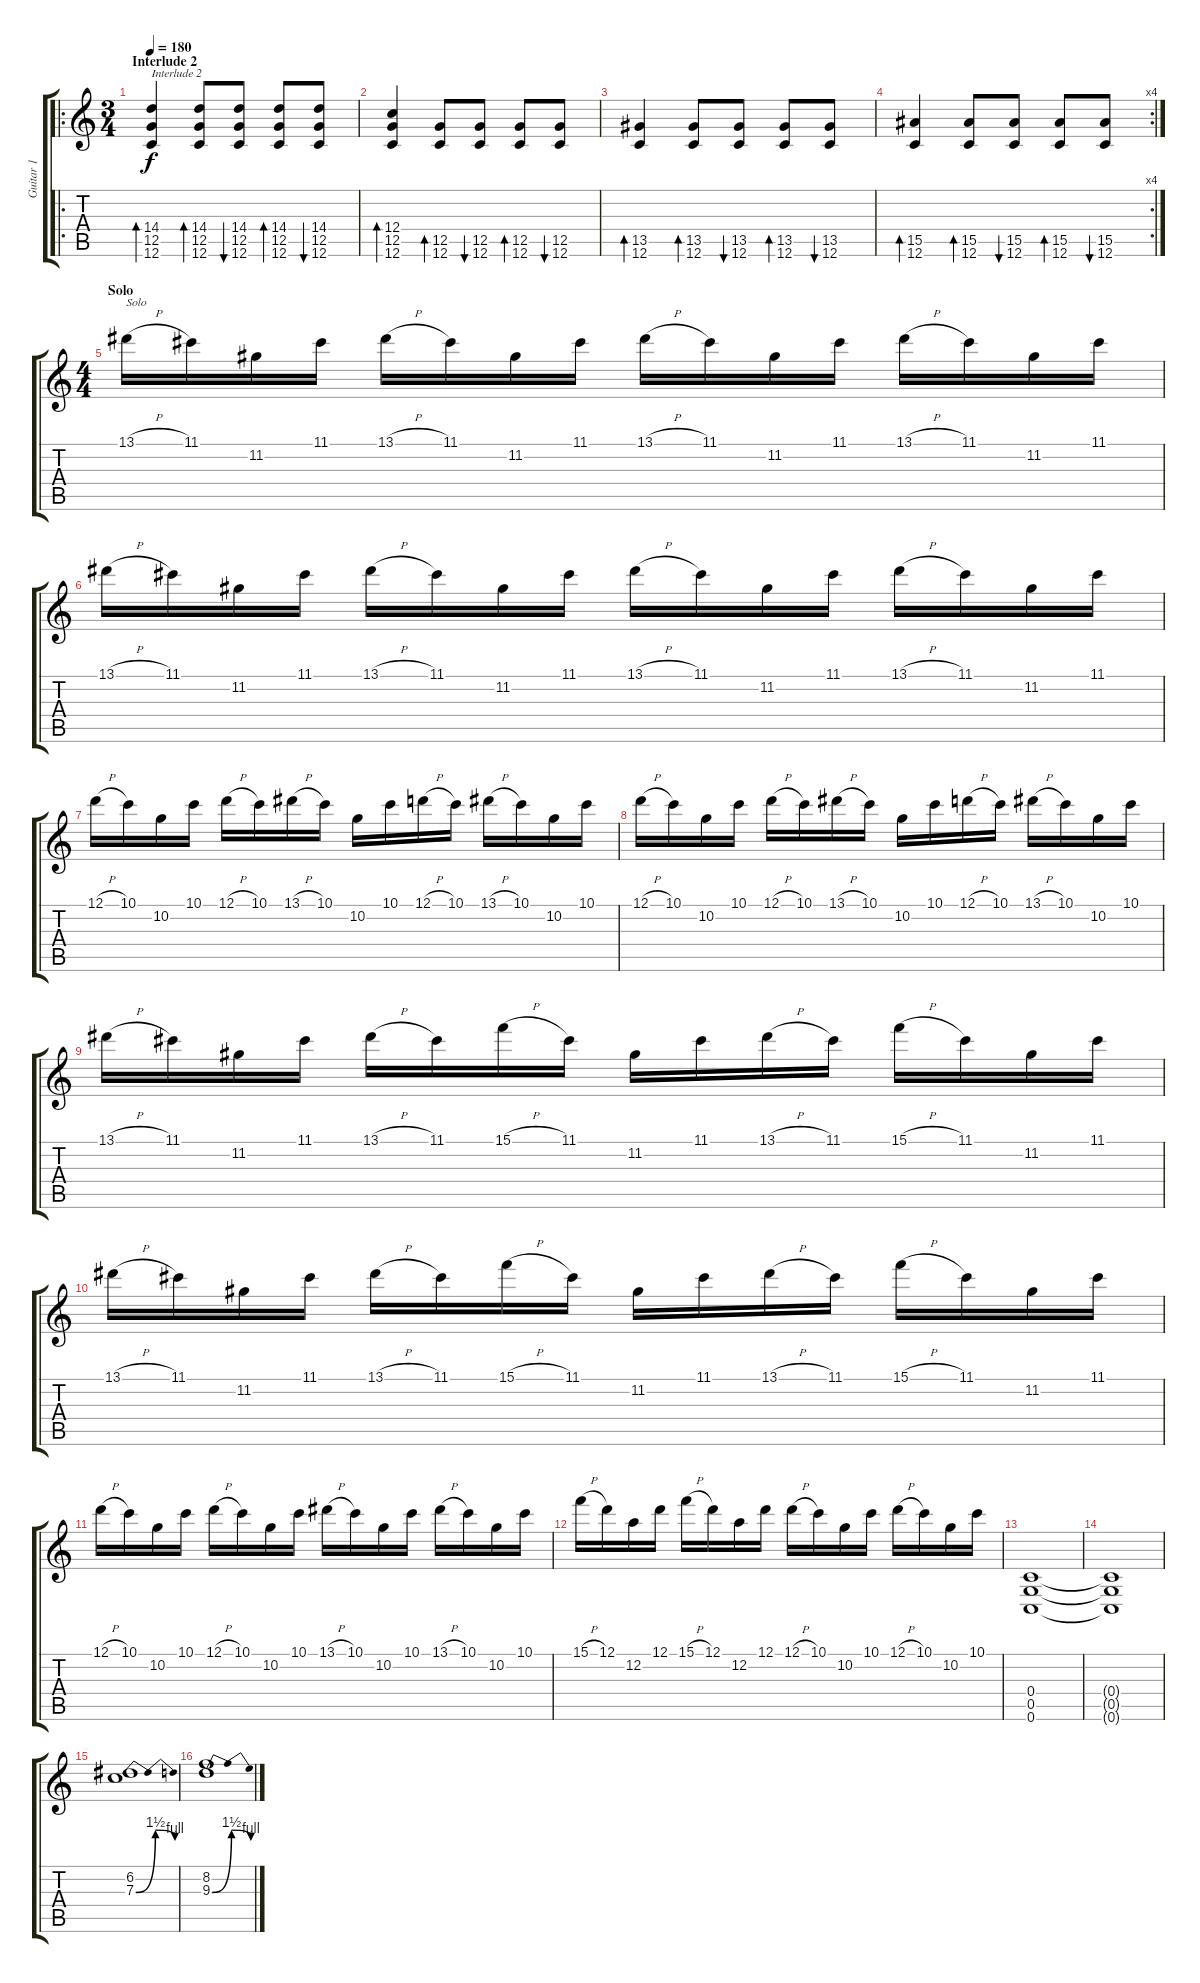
\track ("Guitar 1" "Guitar 1") {instrument distortionguitar}
\staff {score tabs}
\tuning (D4 A3 F3 C3 G2 C2) {hide}
\ro
\ts (3 4)
\section ("" "Interlude 2")
\tempo 180
\clef g2
\ks c
(14.4 12.5 12.6).4{bd 120 txt "Interlude 2" dy f volume 11 instrument acousticguitarsteel} (14.4 12.5 12.6).8{bd 120} (14.4 12.5 12.6).8{bu 120} (14.4 12.5 12.6).8{bd 120} (14.4 12.5 12.6).8{bu 120} |
(12.4 12.5 12.6).4{bd 120} (12.5 12.6).8{bd 120} (12.5 12.6).8{bu 120} (12.5 12.6).8{bd 120} (12.5 12.6).8{bu 120} |
(13.5 12.6).4{bd 120} (13.5 12.6).8{bd 120} (13.5 12.6).8{bu 120} (13.5 12.6).8{bd 120} (13.5 12.6).8{bu 120} |
\rc 4
(15.5 12.6).4{bd 120} (15.5 12.6).8{bd 120} (15.5 12.6).8{bu 120} (15.5 12.6).8{bd 120} (15.5 12.6).8{bu 120} |
\ts (4 4)
\section ("" "Solo")
13.1{h}.16{txt "Solo" instrument distortionguitar} 11.1.16 11.2.16 11.1.16 13.1{h}.16 11.1.16 11.2.16 11.1.16 13.1{h}.16 11.1.16 11.2.16 11.1.16 13.1{h}.16 11.1.16 11.2.16 11.1.16 |
13.1{h}.16 11.1.16 11.2.16 11.1.16 13.1{h}.16 11.1.16 11.2.16 11.1.16 13.1{h}.16 11.1.16 11.2.16 11.1.16 13.1{h}.16 11.1.16 11.2.16 11.1.16 |
12.1{h}.16 10.1.16 10.2.16 10.1.16 12.1{h}.16 10.1.16 13.1{h}.16 10.1.16 10.2.16 10.1.16 12.1{h}.16 10.1.16 13.1{h}.16 10.1.16 10.2.16 10.1.16 |
12.1{h}.16 10.1.16 10.2.16 10.1.16 12.1{h}.16 10.1.16 13.1{h}.16 10.1.16 10.2.16 10.1.16 12.1{h}.16 10.1.16 13.1{h}.16 10.1.16 10.2.16 10.1.16 |
13.1{h}.16 11.1.16 11.2.16 11.1.16 13.1{h}.16 11.1.16 15.1{h}.16 11.1.16 11.2.16 11.1.16 13.1{h}.16 11.1.16 15.1{h}.16 11.1.16 11.2.16 11.1.16 |
13.1{h}.16 11.1.16 11.2.16 11.1.16 13.1{h}.16 11.1.16 15.1{h}.16 11.1.16 11.2.16 11.1.16 13.1{h}.16 11.1.16 15.1{h}.16 11.1.16 11.2.16 11.1.16 |
12.1{h}.16 10.1.16 10.2.16 10.1.16 12.1{h}.16 10.1.16 10.2.16 10.1.16 13.1{h}.16 10.1.16 10.2.16 10.1.16 13.1{h}.16 10.1.16 10.2.16 10.1.16 |
15.1{h}.16 12.1.16 12.2.16 12.1.16 15.1{h}.16 12.1.16 12.2.16 12.1.16 12.1{h}.16 10.1.16 10.2.16 10.1.16 12.1{h}.16 10.1.16 10.2.16 10.1.16 |
(0.4 0.5 0.6).1 |
(0.4{t} 0.5{t} 0.6{t}).1 |
(6.2 7.3{be (bendrelease 0 0 15 6 50 6 60 4)}).1 |
(8.2 9.3{be (bendrelease 0 0 15 6 50 6 60 4)}).1
